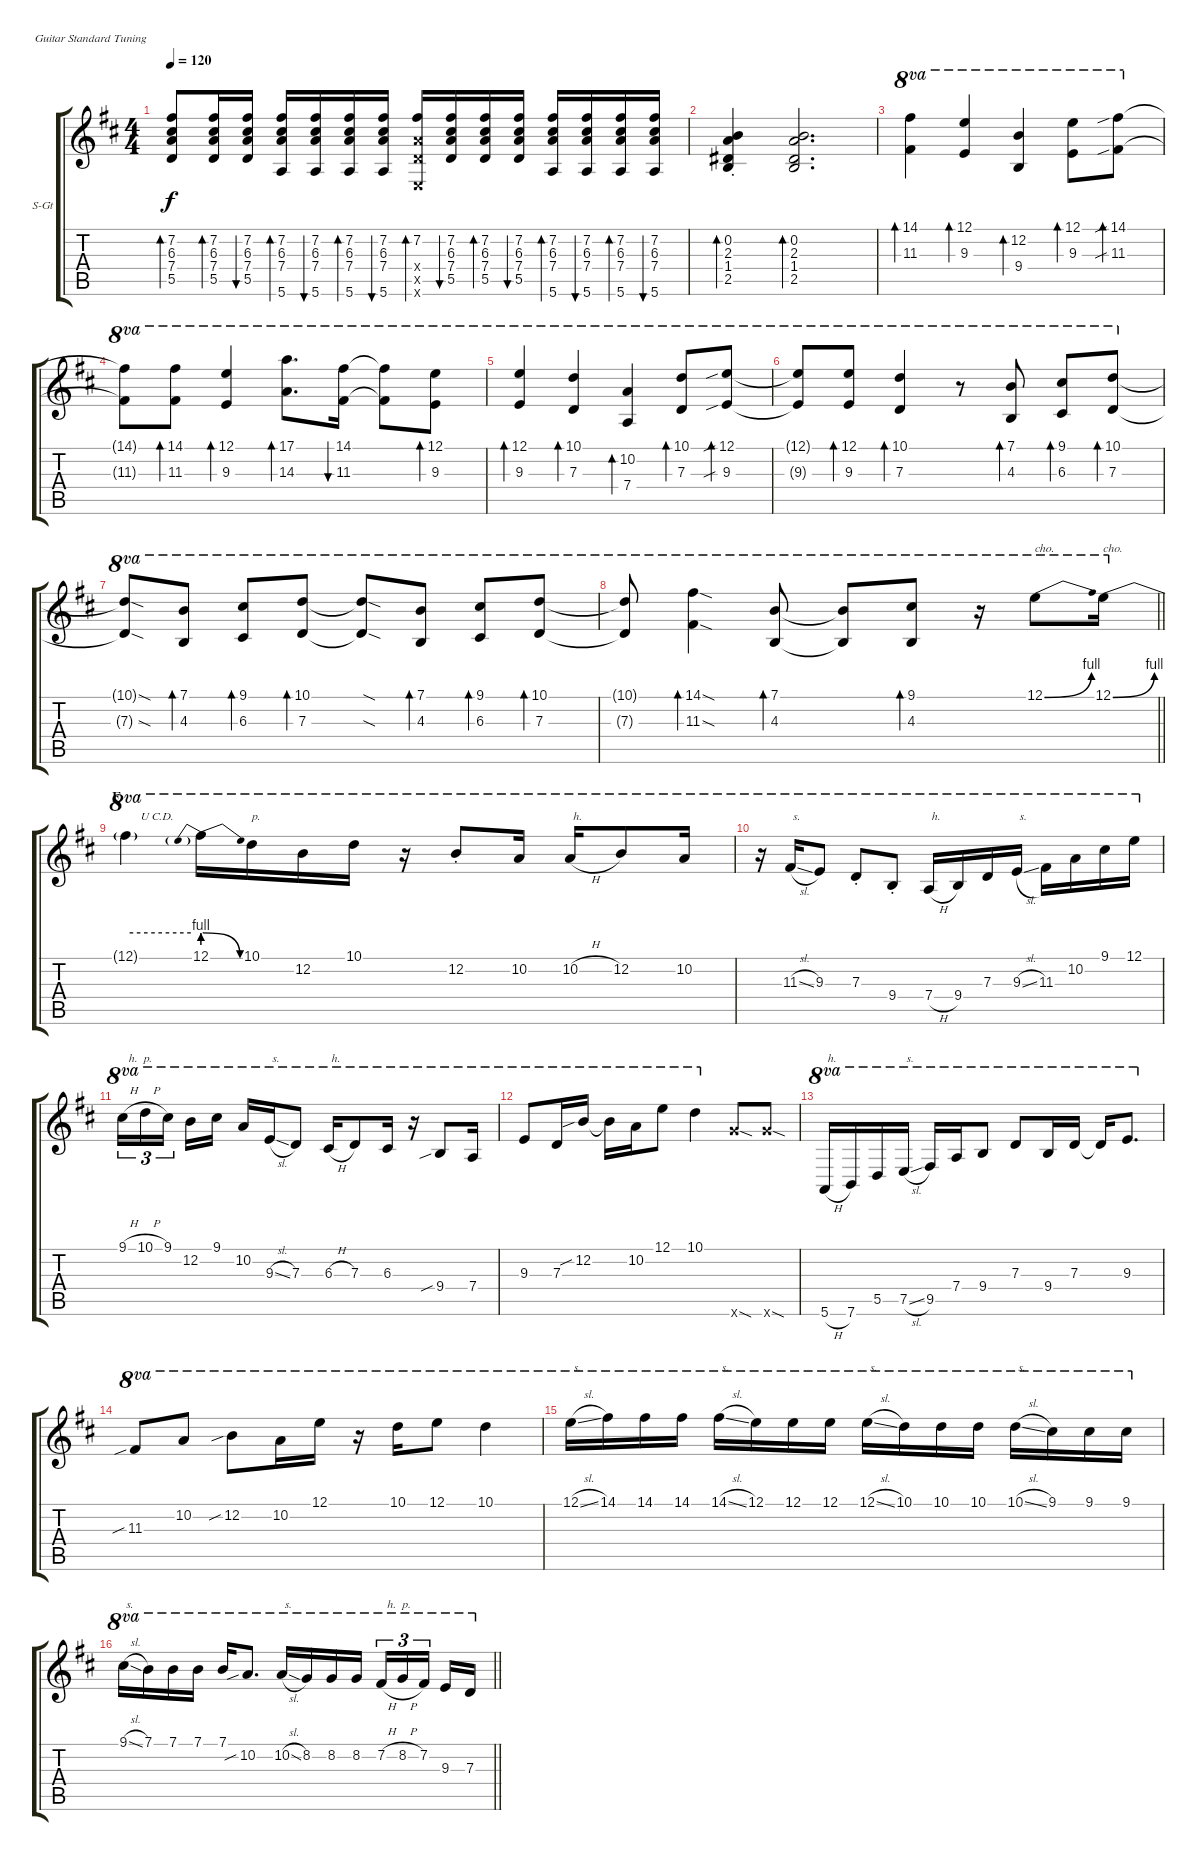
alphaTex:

\bracketExtendMode groupsimilarinstruments
\firstSystemTrackNameOrientation horizontal
\otherSystemsTrackNameOrientation horizontal
\track ("A.Guitar 2" "S-Gt") {instrument acousticguitarsteel}
\staff {score tabs}
\tuning (E4 B3 G3 D3 A2 E2)
\ts (4 4)
\tempo 120
\clef g2
\ks d
(7.2 6.3 7.4 5.5).8{bd 30 dy f} (7.2 6.3 7.4 5.5).16{bd 30} (7.2 6.3 7.4 5.5).16{bu 30} (7.2 6.3 7.4 5.6).16{bd 30} (7.2 6.3 7.4 5.6).16{bu 30} (7.2 6.3 7.4 5.6).16{bd 30} (7.2 6.3 7.4 5.6).16{bu 30} (7.2 7.4{x} 5.5{x} 0.6{x}).16{bd 30} (7.2 6.3 7.4 5.5).16{bu 30} (7.2 6.3 7.4 5.5).16{bd 30} (7.2 6.3 7.4 5.5).16{bu 30} (7.2 6.3 7.4 5.6).16{bd 30} (7.2 6.3 7.4 5.6).16{bu 30} (7.2 6.3 7.4 5.6).16{bd 30} (7.2 6.3 7.4 5.6).16{bu 30} |
(0.2{st} 2.3{st} 1.4{st} 2.5{st}).4{bd 30} (0.2 2.3 1.4 2.5).2{d bd 30} |
(14.1 11.3).4{bd 30 ot 8va} (12.1 9.3).4{bd 30 ot 8va} (12.2 9.4).4{bd 30 ot 8va} (12.1 9.3).8{bd 30 ot 8va} (14.1{sib} 11.3{sib}).8{bd 30 ot 8va} |
(14.1{t} 11.3{t}).8{ot 8va} (14.1 11.3).8{bd 30 ot 8va} (12.1 9.3).4{bd 30 ot 8va} (17.1 14.3).8{d bd 30 ot 8va} (14.1 11.3).16{bu 30 ot 8va} (14.1{t} 11.3{t}).8{ot 8va} (12.1 9.3).8{bd 30 ot 8va} |
(12.1 9.3).4{bd 30 ot 8va} (10.1 7.3).4{bd 30 ot 8va} (10.2 7.4).4{bd 30 ot 8va} (10.1 7.3).8{bd 30 ot 8va} (12.1{sib} 9.3{sib}).8{bd 30 ot 8va} |
(12.1{t} 9.3{t}).8{ot 8va} (12.1 9.3).8{bd 30 ot 8va} (10.1 7.3).4{bd 30 ot 8va} r.8{ot 8va} (7.1 4.3).8{bd 30 ot 8va} (9.1 6.3).8{bd 30 ot 8va} (10.1 7.3).8{bd 30 ot 8va} |
(10.1{sod t} 7.3{sod t}).8{ot 8va} (7.1 4.3).8{bd 30 ot 8va} (9.1 6.3).8{bd 30 ot 8va} (10.1 7.3).8{bd 30 ot 8va} (10.1{sod t} 7.3{sod t}).8{ot 8va} (7.1 4.3).8{bd 30 ot 8va} (9.1 6.3).8{bd 30 ot 8va} (10.1 7.3).8{bd 30 ot 8va} |
\barLineRight lightlight
(10.1{t} 7.3{t}).8{ot 8va} (14.1{sod} 11.3{sod}).4{bd 30 ot 8va} (7.1 4.3).8{bd 30 ot 8va} (7.1{t} 4.3{t}).8{ot 8va} (9.1 4.3).8{bd 30 ot 8va} r.16{ot 8va} 12.1{be (bend 0 0 60 4)}.8{ot 8va txt "cho."} 12.1{be (bend 0 0 60 4)}.16{ot 8va txt "cho."} |
\section ("" "E")
12.1{be (hold 0 4 60 4) t}.4{ot 8va txt "     U C.D."} 12.1{be (prebendrelease 0 4 60 0)}.16{ot 8va} 10.1.16{ot 8va txt "p."} 12.2.16{ot 8va} 10.1.16{ot 8va} r.16{ot 8va} 12.2{st}.8{ot 8va} 10.2.16{ot 8va} 10.2{h}.16{ot 8va txt " h."} 12.2.8{ot 8va} 10.2.16{ot 8va} |
r.16{ot 8va} 11.3{sl}.16{ot 8va txt " s."} 9.3.8{ot 8va} 7.3{st}.8{ot 8va} 9.4{st}.8{ot 8va} 7.4{h}.16{ot 8va txt " h."} 9.4.16{ot 8va} 7.3.16{ot 8va} 9.3{sl}.16{ot 8va txt " s."} 11.3.16{ot 8va} 10.2.16{ot 8va} 9.1.16{ot 8va} 12.1.16{ot 8va} |
9.1{h}.16{tu (3 2) ot 8va txt "  h.  p."} 10.1{h}.16{tu (3 2) ot 8va} 9.1.16{tu (3 2) ot 8va} 12.2.16{ot 8va} 9.1.16{ot 8va} 10.2.16{ot 8va} 9.3{sl}.16{ot 8va txt " s."} 7.3.8{ot 8va} 6.3{h}.16{ot 8va txt " h."} 7.3.8{ot 8va} 6.3.16{ot 8va} r.16{ot 8va} 9.4{sib}.8{ot 8va} 7.4.16{ot 8va} |
9.3.8{ot 8va} 7.3.16{ot 8va} 12.2{sib}.16{ot 8va} 12.2{t}.16{ot 8va} 10.2.16{ot 8va} 12.1.8{ot 8va} 10.1.4{ot 8va} 15.6{sod x}.8 15.6{sod x}.8 |
5.6{h}.16{ot 8va txt " h."} 7.6.16{ot 8va} 5.5.16{ot 8va} 7.5{sl}.16{ot 8va txt " s."} 9.5.16{ot 8va} 7.4.16{ot 8va} 9.4.8{ot 8va} 7.3.8{ot 8va} 9.4.16{ot 8va} 7.3.16{ot 8va} 7.3{t}.16{ot 8va} 9.3.8{d ot 8va} |
11.3{sib}.8{ot 8va} 10.2.8{ot 8va} 12.2{sib}.8{ot 8va} 10.2.16{ot 8va} 12.1.16{ot 8va} r.16{ot 8va} 10.1.16{ot 8va} 12.1.8{ot 8va} 10.1.4{ot 8va} |
12.1{sl}.16{ot 8va txt " s."} 14.1.16{ot 8va} 14.1.16{ot 8va} 14.1.16{ot 8va} 14.1{sl}.16{ot 8va txt " s."} 12.1.16{ot 8va} 12.1.16{ot 8va} 12.1.16{ot 8va} 12.1{sl}.16{ot 8va txt " s."} 10.1.16{ot 8va} 10.1.16{ot 8va} 10.1.16{ot 8va} 10.1{sl}.16{ot 8va txt " s."} 9.1.16{ot 8va} 9.1.16{ot 8va} 9.1.16{ot 8va} |
\barLineRight lightlight
9.1{sl}.16{ot 8va txt " s."} 7.1.16{ot 8va} 7.1.16{ot 8va} 7.1.16{ot 8va} 7.1.16{ot 8va} 10.2{sib}.8{d ot 8va} 10.2{sl}.16{ot 8va txt " s."} 8.2.16{ot 8va} 8.2.16{ot 8va} 8.2.16{ot 8va} 7.2{h}.16{tu (3 2) ot 8va txt "  h.  p."} 8.2{h}.16{tu (3 2) ot 8va} 7.2.16{tu (3 2) ot 8va} 9.3.16{ot 8va} 7.3.16{ot 8va}
